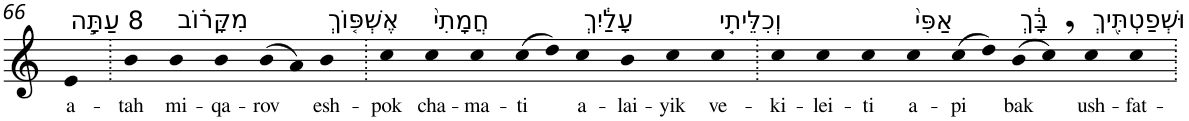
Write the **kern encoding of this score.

**kern	**text
*part1	*part1
*staff1	*staff1
*I"Piano	*
*I'Pno	*
!!LO:PB:g=z
*clefG2	*
*k[]	*
=66	=66
!LO:TX:a:t=8 עַתָּ֣ה	!
!	!LO:LY:b
4e	a-
=67.	=67.
!	!LO:LY:b
4b	-tah
!LO:TX:a:t=מִקָּר֗וֹב	!
!	!LO:LY:b
4b	mi-
!	!LO:LY:b
4b	-qa-
!	!LO:LY:b
(>8b	-rov
8a)	.
!LO:TX:a:t=אֶשְׁפּ֤וֹךְ	!
!	!LO:LY:b
4b	esh-
=68.	=68.
!	!LO:LY:b
4cc	-pok
!LO:TX:a:t=חֲמָתִי֙	!
!	!LO:LY:b
4cc	cha-
!	!LO:LY:b
4cc	-ma-
!	!LO:LY:b
(>8cc	-ti
8dd)	.
!LO:TX:a:t=עָלַ֔יִךְ	!
!	!LO:LY:b
4cc	a-
!	!LO:LY:b
4b	-lai-
!	!LO:LY:b
4cc	-yik
!LO:TX:a:t=וְכִלֵּיתִ֤י	!
!	!LO:LY:b
4cc	ve-
=69.	=69.
!	!LO:LY:b
4cc	-ki-
!	!LO:LY:b
4cc	-lei-
!	!LO:LY:b
4cc	-ti
!LO:TX:a:t=אַפִּי֙	!
!	!LO:LY:b
4cc	a-
!	!LO:LY:b
(>8cc	-pi
8dd)	.
!LO:TX:a:t=בָּ֔ךְ	!
!	!LO:LY:b
(>8b	bak
8cc,)	.
!LO:TX:a:t=וּשְׁפַטְתִּ֖יךְ	!
!	!LO:LY:b
4cc	ush-
!	!LO:LY:b
4cc	-fat-
=.	=.
*-	*-
